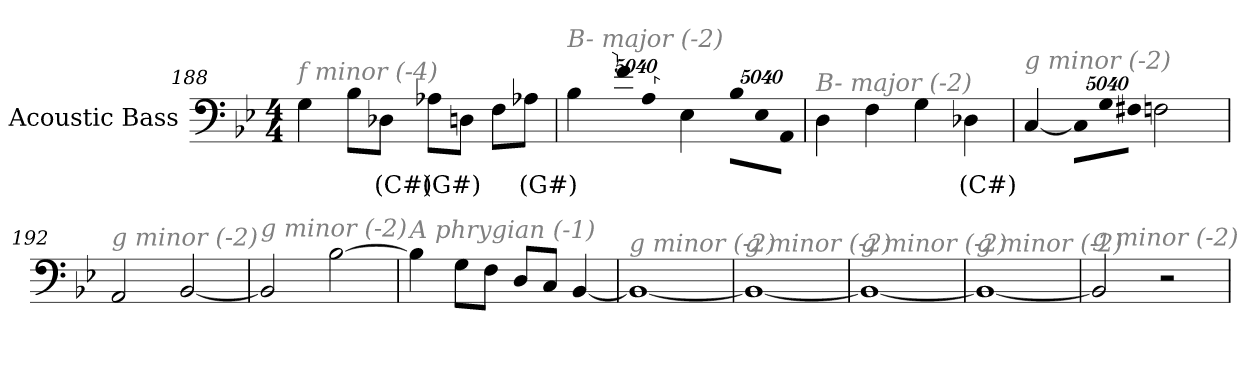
**kern	**text
*part1	*part1
*staff1	*staff1
*I"Acoustic Bass	*
*clefF4	*
*ITrd7c12	*
*k[b-e-]	*
*B-:	*
*M4/4	*
=188	=188
!LO:TX:i:color=#808080:t=f minor (-4)	!
4GG	.
8BB-L	.
8DD-XiJ	(C#)
8AA-XiL	(G#)
8DDJ	.
8FFL	.
8AA-XiJ	(G#)
=189	=189
!LO:TX:i:color=#808080:t=B- major (-2)	!
4BB-	.
!LO:N:vis=8	!
40320%3347F	.
!LO:N:vis=4	!
20160%3347AA	.
4EE-	.
!LO:N:vis=8	!
40320%3347BB-L	.
!LO:N:vis=8	!
40320%3347EE-	.
!LO:N:vis=8	!
40320%3347AAAJ	.
=190	=190
!LO:TX:i:color=#808080:t=B- major (-2)	!
4DD	.
4FF	.
4GG	.
4DD-Xi	(C#)
=191	=191
!LO:TX:i:color=#808080:t=g minor (-2)	!
[4CC	.
!LO:N:vis=8	!
40320%3347CCL]	.
!LO:N:vis=8	!
40320%3347GG	.
!LO:N:vis=8	!
40320%3347FF#XJ	.
2FFn	.
=192	=192
!LO:TX:i:color=#808080:t=g minor (-2)	!
2AAA	.
[2BBB-	.
=193	=193
!LO:TX:i:color=#808080:t=g minor (-2)	!
2BBB-]	.
[2BB-	.
=194	=194
!LO:TX:i:color=#808080:t=A phrygian (-1)	!
4BB-]	.
8GGL	.
8FFJ	.
8DDL	.
8CCJ	.
[4BBB-	.
=195	=195
!LO:TX:i:color=#808080:t=g minor (-2)	!
1BBB-_	.
=196	=196
!LO:TX:i:color=#808080:t=g minor (-2)	!
1BBB-_	.
=197	=197
!LO:TX:i:color=#808080:t=g minor (-2)	!
1BBB-_	.
=198	=198
!LO:TX:i:color=#808080:t=g minor (-2)	!
1BBB-_	.
=199	=199
!LO:TX:i:color=#808080:t=g minor (-2)	!
2BBB-]	.
2r	.
=	=
*-	*-
